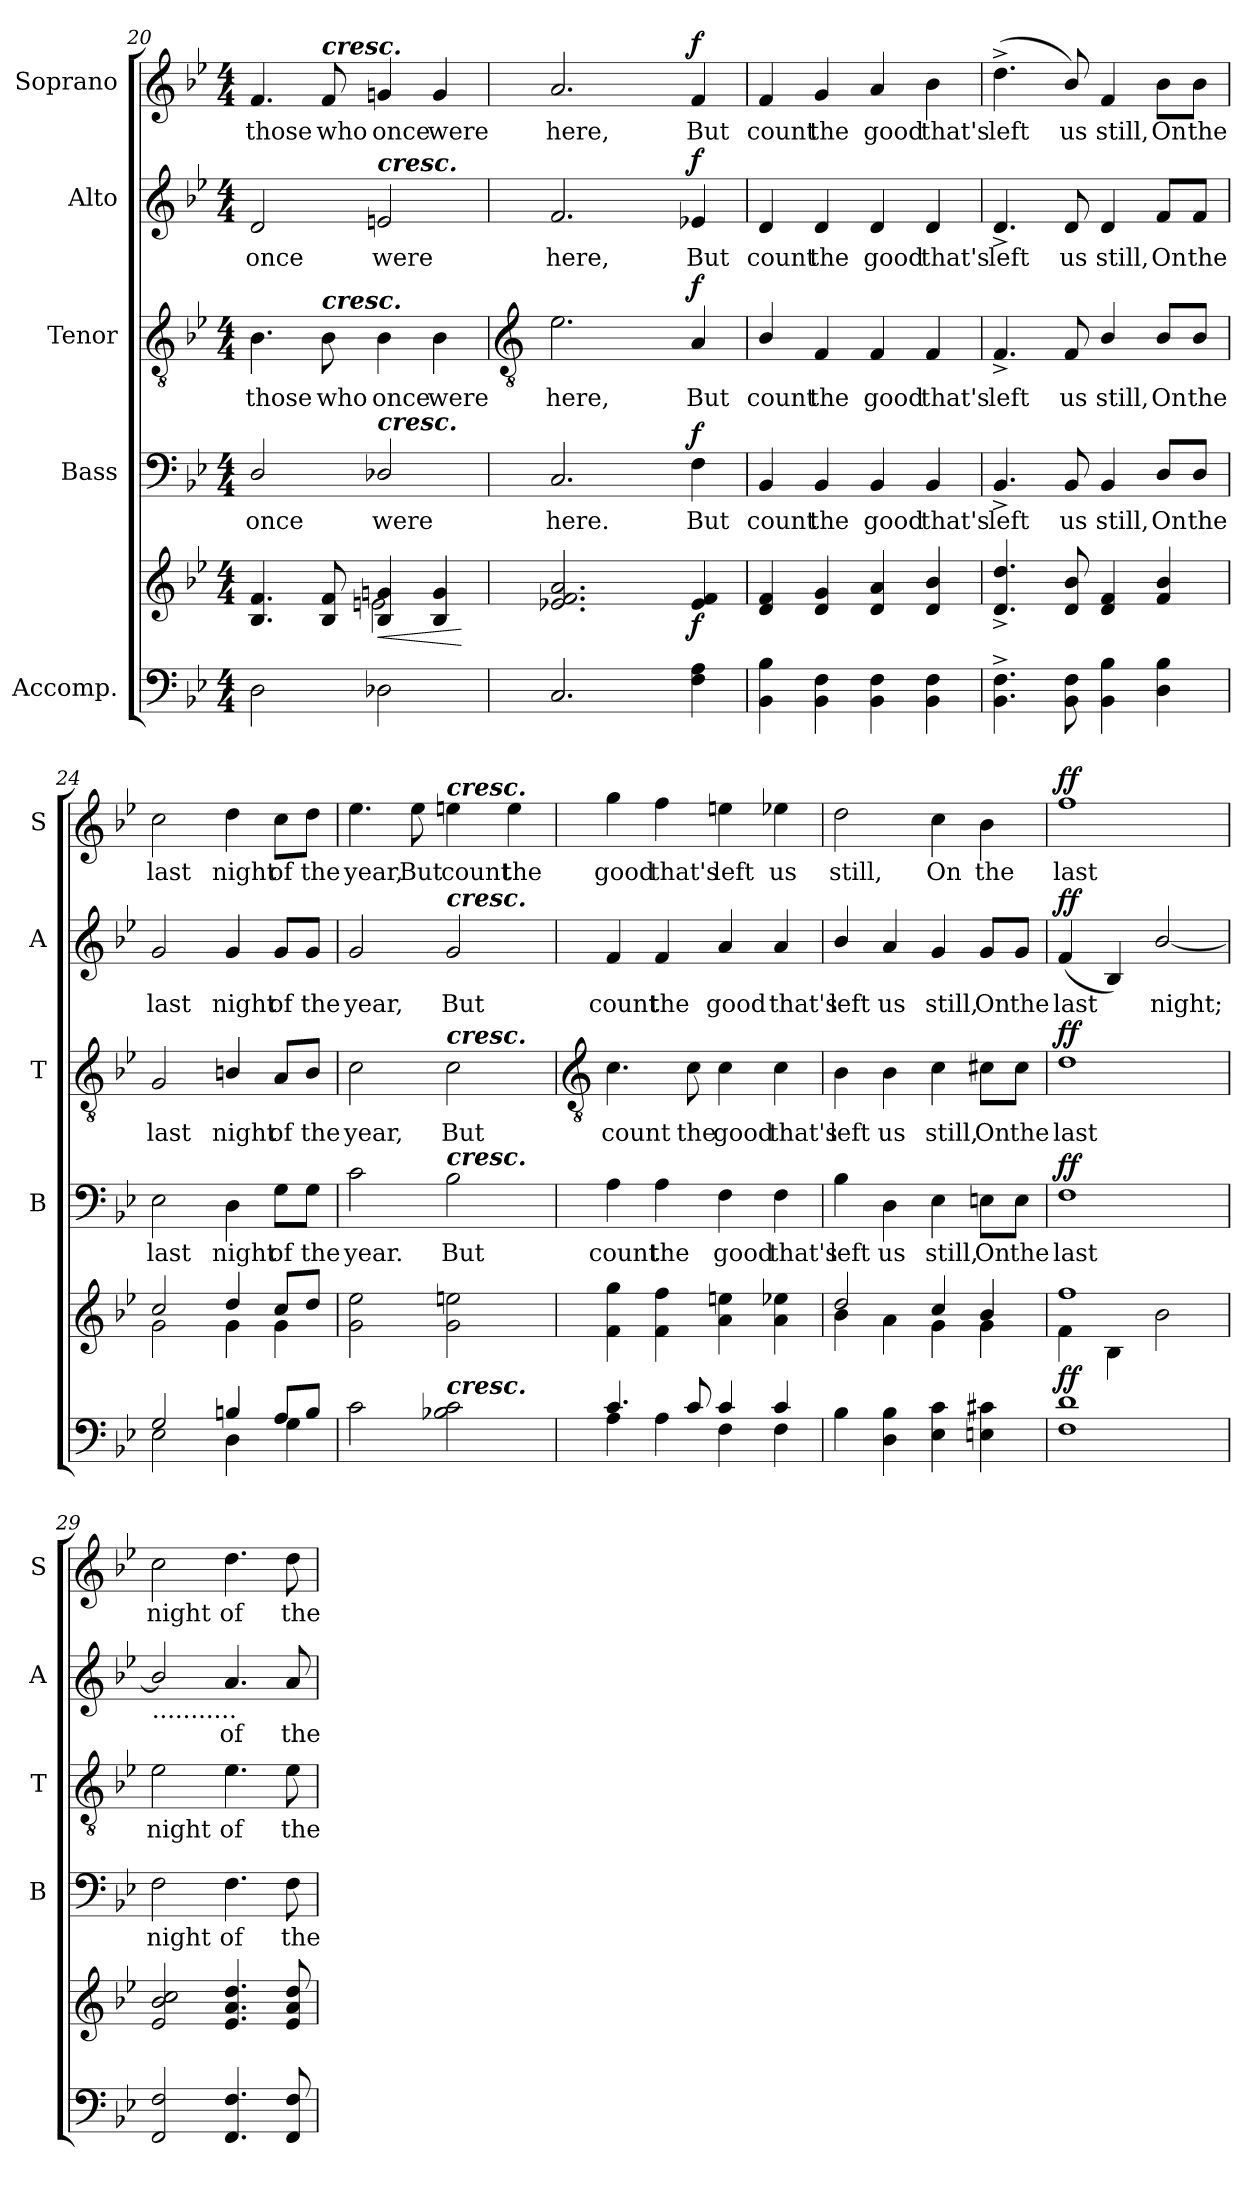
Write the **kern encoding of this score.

**kern	**kern	**dynam	**kern	**text	**dynam	**kern	**text	**dynam	**kern	**text	**dynam	**kern	**text	**dynam
*part5	*part5	*part5	*part4	*part4	*part4	*part3	*part3	*part3	*part2	*part2	*part2	*part1	*part1	*part1
*staff6	*staff5	*staff5/6	*staff4	*staff4	*staff4	*staff3	*staff3	*staff3	*staff2	*staff2	*staff2	*staff1	*staff1	*staff1
*I"Accomp.	*	*	*I"Bass	*	*	*I"Tenor	*	*	*I"Alto	*	*	*I"Soprano	*	*
*	*	*	*I'B	*	*	*I'T	*	*	*I'A	*	*	*I'S	*	*
*clefF4	*clefG2	*	*clefF4	*	*	*clefGv2	*	*	*clefG2	*	*	*clefG2	*	*
*k[b-e-]	*k[b-e-]	*	*k[b-e-]	*	*	*k[b-e-]	*	*	*k[b-e-]	*	*	*k[b-e-]	*	*
*B-:	*B-:	*	*B-:	*	*	*B-:	*	*	*B-:	*	*	*B-:	*	*
*M4/4	*M4/4	*	*M4/4	*	*	*M4/4	*	*	*M4/4	*	*	*M4/4	*	*
=20	=20	=20	=20	=20	=20	=20	=20	=20	=20	=20	=20	=20	=20	=20
*^	*^	*	*	*	*	*	*	*	*	*	*	*	*	*
!	!	!	!	!	!	!LO:LY:b	!	!	!LO:LY:b	!	!	!LO:LY:b	!	!	!LO:LY:b	!
1ryy	2D	4.B- 4.f	2ryy	.	2D/	once	.	4.B-	those	.	2d	once	.	4.f	those	.
!	!	!	!	!	!	!	!	!	!	!	!	!	!	!LO:TX:a:Bi:t=cresc.	!	!
!	!	!	!	!	!	!	!	!LO:TX:a:Bi:t=cresc.	!	!	!	!	!	!	!	!
!	!	!	!	!	!	!	!	!	!LO:LY:b	!	!	!	!	!	!LO:LY:b	!
.	.	8B- 8f	.	.	.	.	.	8B-	who	.	.	.	.	8f	who	.
!	!	!	!	!	!	!	!	!	!	!	!LO:TX:a:Bi:t=cresc.	!	!	!	!	!
!	!	!	!	!	!LO:TX:a:Bi:t=cresc.	!	!	!	!	!	!	!	!	!	!	!
!	!	!	!	!LO:HP:b	!	!LO:LY:b	!	!	!LO:LY:b	!	!	!LO:LY:b	!	!	!LO:LY:b	!
.	2D-X	4B- 4gn	2en\	<	2D-X/	were	.	4B-	once	.	2en	were	.	4gn	once	.
!	!	!	!	!	!	!	!	!	!LO:LY:b	!	!	!	!	!	!LO:LY:b	!
.	.	4B- 4g	.	.	.	.	.	4B-	were	.	.	.	.	4g	were	.
*v	*v	*	*	*	*	*	*	*	*	*	*	*	*	*	*	*
*	*v	*v	*	*	*	*	*	*	*	*	*	*	*	*	*
.	.	[	.	.	.	.	.	.	.	.	.	.	.	.
!!LO:LB:g=z
=21	=21	=21	=21	=21	=21	=21	=21	=21	=21	=21	=21	=21	=21	=21
*	*	*	*	*	*	*clefGv2	*	*	*	*	*	*	*	*
*^	*^	*	*	*	*	*	*	*	*	*	*	*	*	*
!	!	!	!	!	!	!LO:LY:b	!	!	!LO:LY:b	!	!	!LO:LY:b	!	!	!LO:LY:b	!
2.C/	2ryy	2.e-X 2.f 2.a	2ryy	.	2.C	here.	.	2.e-	here,	.	2.f	here,	.	2.a	here,	.
.	2ryy	.	2ryy	.	.	.	.	.	.	.	.	.	.	.	.	.
!	!	!	!	!LO:DY:b	!	!LO:LY:b	!LO:DY:b	!	!LO:LY:b	!LO:DY:b	!	!LO:LY:b	!LO:DY:b	!	!LO:LY:b	!LO:DY:b
4F\ 4A\	.	4e- 4f	.	f	4F	But	f	4A	But	f	4e-X	But	f	4f	But	f
=22	=22	=22	=22	=22	=22	=22	=22	=22	=22	=22	=22	=22	=22	=22	=22	=22
!	!	!	!	!	!	!LO:LY:b	!	!	!LO:LY:b	!	!	!LO:LY:b	!	!	!LO:LY:b	!
4BB-\ 4B-\	2ryy	4d 4f	2ryy	.	4BB-	count	.	4B-/	count	.	4d	count	.	4f	count	.
!	!	!	!	!	!	!LO:LY:b	!	!	!LO:LY:b	!	!	!LO:LY:b	!	!	!LO:LY:b	!
4BB-\ 4F\	.	4d 4g	.	.	4BB-	the	.	4F	the	.	4d	the	.	4g	the	.
!	!	!	!	!	!	!LO:LY:b	!	!	!LO:LY:b	!	!	!LO:LY:b	!	!	!LO:LY:b	!
4BB-\ 4F\	2ryy	4d 4a	2ryy	.	4BB-	good	.	4F	good	.	4d	good	.	4a	good	.
!	!	!	!	!	!	!LO:LY:b	!	!	!LO:LY:b	!	!	!LO:LY:b	!	!	!LO:LY:b	!
4BB-\ 4F\	.	4d 4b-	.	.	4BB-	that's	.	4F	that's	.	4d	that's	.	4b-	that's	.
=23	=23	=23	=23	=23	=23	=23	=23	=23	=23	=23	=23	=23	=23	=23	=23	=23
!	!	!	!	!	!	!LO:LY:b	!	!	!LO:LY:b	!	!	!LO:LY:b	!	!	!LO:LY:b	!
4.BB-\^ 4.F\^	2ryy	4.d^ 4.dd^	2ryy	.	4.BB-^	left	.	4.F^	left	.	4.d^	left	.	(<4.dd^	left	.
!	!	!	!	!	!	!LO:LY:b	!	!	!LO:LY:b	!	!	!LO:LY:b	!	!	!LO:LY:b	!
8BB-\ 8F\	.	8d 8b-	.	.	8BB-	us	.	8F	us	.	8d	us	.	8b-/)	us	.
!	!	!	!	!	!	!LO:LY:b	!	!	!LO:LY:b	!	!	!LO:LY:b	!	!	!LO:LY:b	!
4BB-\ 4B-\	2ryy	4d 4f	2ryy	.	4BB-	still,	.	4B-/	still,	.	4d	still,	.	4f	still,	.
!	!	!	!	!	!	!LO:LY:b	!	!	!LO:LY:b	!	!	!LO:LY:b	!	!	!LO:LY:b	!
4D\ 4B-\	.	4f 4b-	.	.	8D/L	On	.	8B-/L	On	.	8f/L	On	.	8b-\L	On	.
!	!	!	!	!	!	!LO:LY:b	!	!	!LO:LY:b	!	!	!LO:LY:b	!	!	!LO:LY:b	!
.	.	.	.	.	8D/J	the	.	8B-/J	the	.	8f/J	the	.	8b-\J	the	.
=24	=24	=24	=24	=24	=24	=24	=24	=24	=24	=24	=24	=24	=24	=24	=24	=24
!	!	!	!	!	!	!LO:LY:b	!	!	!LO:LY:b	!	!	!LO:LY:b	!	!	!LO:LY:b	!
2G/	2E-	2cc	2g\	.	2E-	last	.	2G	last	.	2g	last	.	2cc	last	.
!	!	!	!	!	!	!LO:LY:b	!	!	!LO:LY:b	!	!	!LO:LY:b	!	!	!LO:LY:b	!
4Bn/	4D	4dd/	4g\	.	4D	night	.	4Bn/	night	.	4g	night	.	4dd	night	.
!	!	!	!	!	!	!LO:LY:b	!	!	!LO:LY:b	!	!	!LO:LY:b	!	!	!LO:LY:b	!
8A/L	4G	8cc/L	4g\	.	8G\L	of	.	8A/L	of	.	8g/L	of	.	8cc\L	of	.
!	!	!	!	!	!	!LO:LY:b	!	!	!LO:LY:b	!	!	!LO:LY:b	!	!	!LO:LY:b	!
8B/J	.	8dd/J	.	.	8G\J	the	.	8B/J	the	.	8g/J	the	.	8dd\J	the	.
=25	=25	=25	=25	=25	=25	=25	=25	=25	=25	=25	=25	=25	=25	=25	=25	=25
!	!	!	!	!	!	!LO:LY:b	!	!	!LO:LY:b	!	!	!LO:LY:b	!	!	!LO:LY:b	!
2c\	2ryy	2g\ 2ee-\	2ryy	.	2c	year.	.	2c	year,	.	2g	year,	.	4.ee-	year,	.
!	!	!	!	!	!	!	!	!	!	!	!	!	!	!	!LO:LY:b	!
.	.	.	.	.	.	.	.	.	.	.	.	.	.	8ee-	But	.
!	!	!	!	!	!	!	!	!	!	!	!	!	!	!LO:TX:a:Bi:t=cresc.	!	!
!	!	!	!	!	!	!	!	!	!	!	!LO:TX:a:Bi:t=cresc.	!	!	!	!	!
!	!	!	!	!	!	!	!	!LO:TX:a:Bi:t=cresc.	!	!	!	!	!	!	!	!
!	!	!	!	!	!LO:TX:a:Bi:t=cresc.	!	!	!	!	!	!	!	!	!	!	!
!LO:TX:a:Bi:t=cresc.	!	!	!	!	!	!	!	!	!	!	!	!	!	!	!	!
!	!	!	!	!	!	!LO:LY:b	!	!	!LO:LY:b	!	!	!LO:LY:b	!	!	!LO:LY:b	!
2B-X\ 2c\	2ryy	2g\ 2een\	2ryy	.	2B-	But	.	2c	But	.	2g	But	.	4een	count	.
!	!	!	!	!	!	!	!	!	!	!	!	!	!	!	!LO:LY:b	!
.	.	.	.	.	.	.	.	.	.	.	.	.	.	4ee	the	.
!!LO:LB:g=z
=26	=26	=26	=26	=26	=26	=26	=26	=26	=26	=26	=26	=26	=26	=26	=26	=26
*	*	*	*	*	*	*	*	*clefGv2	*	*	*	*	*	*	*	*
!	!	!	!	!	!	!LO:LY:b	!	!	!LO:LY:b	!	!	!LO:LY:b	!	!	!LO:LY:b	!
4.c/	4A	4f\ 4gg\	2ryy	.	4A	count	.	4.c	count	.	4f	count	.	4gg	good	.
!	!	!	!	!	!	!LO:LY:b	!	!	!	!	!	!LO:LY:b	!	!	!LO:LY:b	!
.	4A	4f\ 4ff\	.	.	4A	the	.	.	.	.	4f	the	.	4ff	that's	.
!	!	!	!	!	!	!	!	!	!LO:LY:b	!	!	!	!	!	!	!
8c/	.	.	.	.	.	.	.	8c	the	.	.	.	.	.	.	.
!	!	!	!	!	!	!LO:LY:b	!	!	!LO:LY:b	!	!	!LO:LY:b	!	!	!LO:LY:b	!
4c/	4F	4a\ 4een\	2ryy	.	4F	good	.	4c	good	.	4a	good	.	4een	left	.
!	!	!	!	!	!	!LO:LY:b	!	!	!LO:LY:b	!	!	!LO:LY:b	!	!	!LO:LY:b	!
4c/	4F	4a\ 4ee-X\	.	.	4F	that's	.	4c	that's	.	4a	that's	.	4ee-X	us	.
=27	=27	=27	=27	=27	=27	=27	=27	=27	=27	=27	=27	=27	=27	=27	=27	=27
!	!	!	!	!	!	!LO:LY:b	!	!	!LO:LY:b	!	!	!LO:LY:b	!	!	!LO:LY:b	!
4B-\	2ryy	2dd/	4b-\	.	4B-	left	.	4B-	left	.	4b-/	left	.	2dd	still,	.
!	!	!	!	!	!	!LO:LY:b	!	!	!LO:LY:b	!	!	!LO:LY:b	!	!	!	!
4D\ 4B-\	.	.	4a\	.	4D	us	.	4B-	us	.	4a	us	.	.	.	.
!	!	!	!	!	!	!LO:LY:b	!	!	!LO:LY:b	!	!	!LO:LY:b	!	!	!LO:LY:b	!
4E-\ 4c\	2ryy	4cc/	4g\	.	4E-	still,	.	4c	still,	.	4g	still,	.	4cc	On	.
!	!	!	!	!	!	!LO:LY:b	!	!	!LO:LY:b	!	!	!LO:LY:b	!	!	!LO:LY:b	!
4En\ 4c#X\	.	4b-/	4g\	.	8En\L	On	.	8c#X\L	On	.	8g/L	On	.	4b-	the	.
!	!	!	!	!	!	!LO:LY:b	!	!	!LO:LY:b	!	!	!LO:LY:b	!	!	!	!
.	.	.	.	.	8E\J	the	.	8c#\J	the	.	8g/J	the	.	.	.	.
=28	=28	=28	=28	=28	=28	=28	=28	=28	=28	=28	=28	=28	=28	=28	=28	=28
!	!	!	!	!LO:DY:b	!	!LO:LY:b	!LO:DY:b	!	!LO:LY:b	!LO:DY:b	!	!LO:LY:b	!LO:DY:b	!	!LO:LY:b	!LO:DY:b
1F/ 1d/	2ryy	1ff	4f\	ff	1F	last	ff	1d	last	ff	(<4f	last	ff	1ff	last	ff
.	.	.	4B-\	.	.	.	.	.	.	.	4B-)	.	.	.	.	.
!	!	!	!	!	!	!	!	!	!	!	!	!LO:LY:b	!	!	!	!
.	2ryy	.	2b-\	.	.	.	.	.	.	.	[2b-/	night;	.	.	.	.
=29	=29	=29	=29	=29	=29	=29	=29	=29	=29	=29	=29	=29	=29	=29	=29	=29
!	!	!	!	!	!	!	!	!	!	!	!LO:TX:b:t=...........	!	!	!	!	!
!	!	!	!	!	!	!LO:LY:b	!	!	!LO:LY:b	!	!	!	!	!	!LO:LY:b	!
2FF/ 2F/	2ryy	2e- 2b- 2cc	2ryy	.	2F	night	.	2e-	night	.	2b-/]	.	.	2cc	night	.
!	!	!	!	!	!	!LO:LY:b	!	!	!LO:LY:b	!	!	!LO:LY:b	!	!	!LO:LY:b	!
4.FF/ 4.F/	2ryy	4.e- 4.a 4.dd	2ryy	.	4.F	of	.	4.e-	of	.	4.a	of	.	4.dd	of	.
!	!	!	!	!	!	!LO:LY:b	!	!	!LO:LY:b	!	!	!LO:LY:b	!	!	!LO:LY:b	!
8FF/ 8F/	.	8e- 8a 8dd	.	.	8F	the	.	8e-	the	.	8a	the	.	8dd	the	.
*v	*v	*	*	*	*	*	*	*	*	*	*	*	*	*	*	*
*	*v	*v	*	*	*	*	*	*	*	*	*	*	*	*	*
=	=	=	=	=	=	=	=	=	=	=	=	=	=	=
*-	*-	*-	*-	*-	*-	*-	*-	*-	*-	*-	*-	*-	*-	*-
